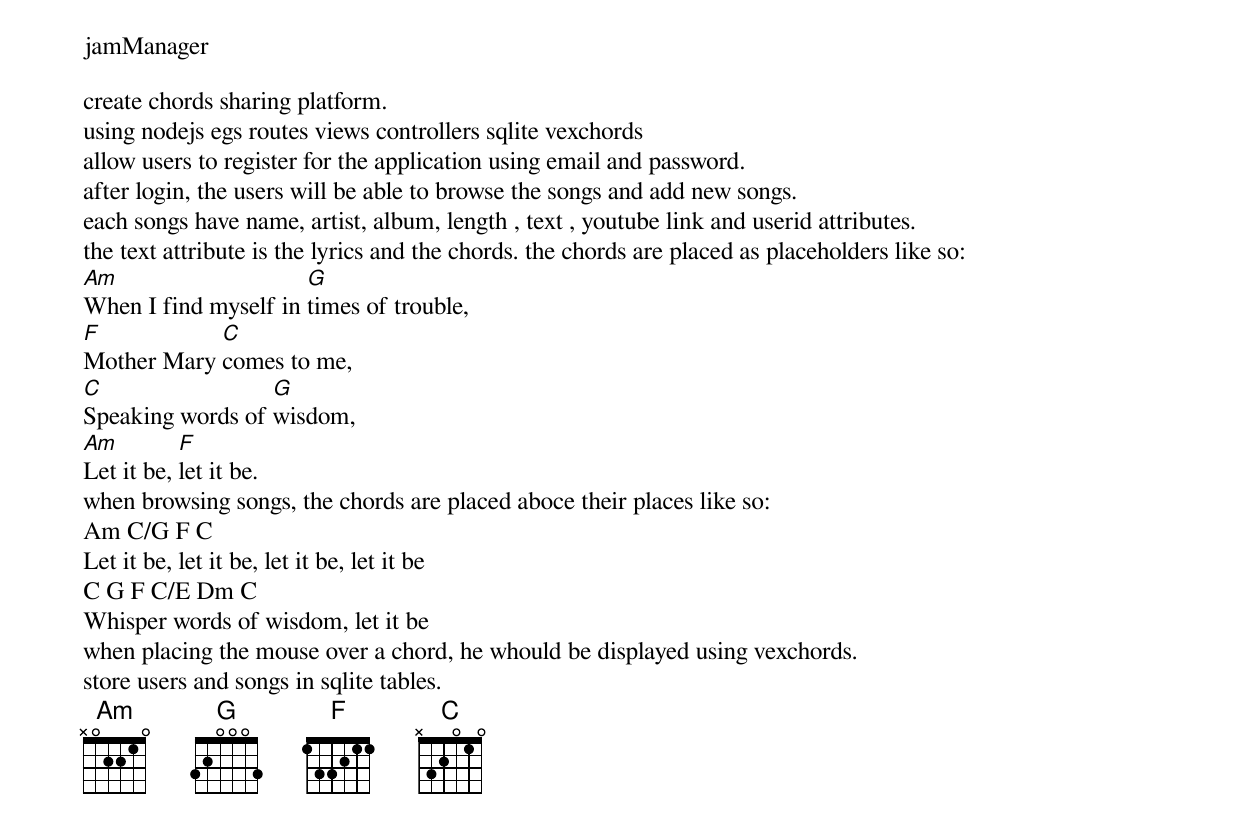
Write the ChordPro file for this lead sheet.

jamManager

create chords sharing platform.
using nodejs egs routes views controllers sqlite vexchords
allow users to register for the application using email and password.
after login, the users will be able to browse the songs and add new songs.
each songs have name, artist, album, length , text , youtube link and userid attributes.
the text attribute is the lyrics and the chords. the chords are placed as placeholders like so:
[Am]When I find myself in [G]times of trouble,
[F]Mother Mary [C]comes to me,
[C]Speaking words of [G]wisdom,
[Am]Let it be, [F]let it be.
when browsing songs, the chords are placed aboce their places like so:
Am C/G F C
Let it be, let it be, let it be, let it be
C G F C/E Dm C
Whisper words of wisdom, let it be
when placing the mouse over a chord, he whould be displayed using vexchords.
store users and songs in sqlite tables.
